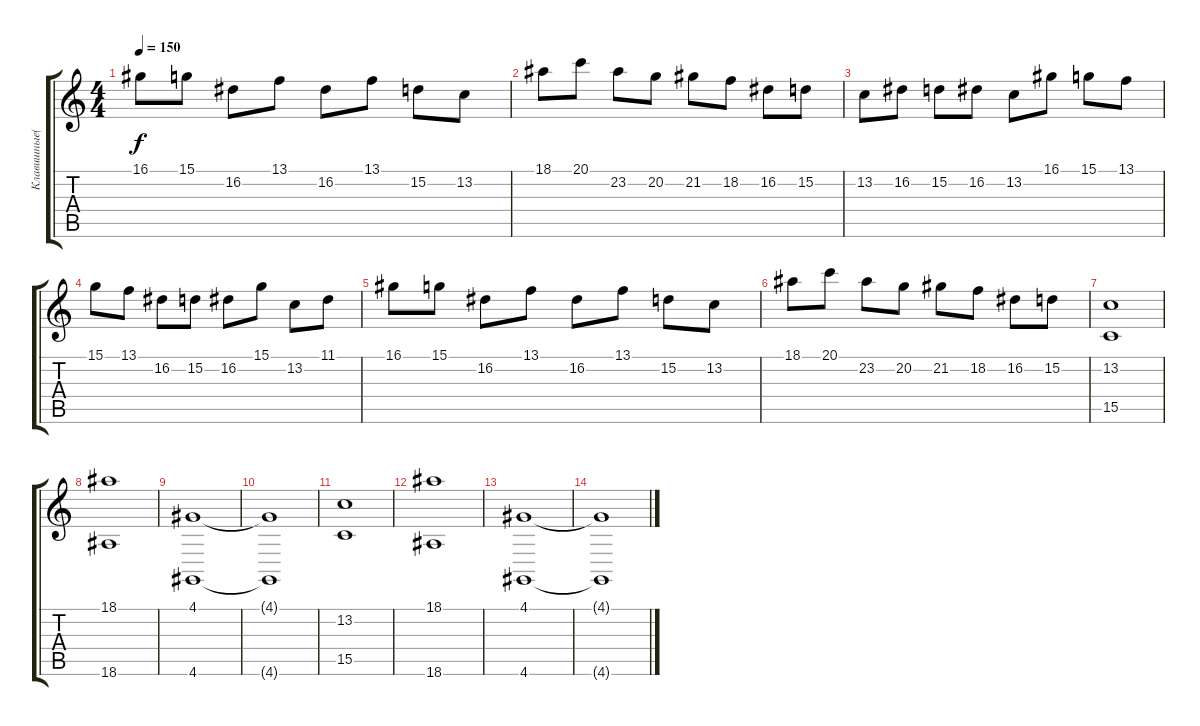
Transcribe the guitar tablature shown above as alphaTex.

\track ("Клавишные(Влад)" "Клавишные(") {instrument harpsichord}
\staff {score tabs}
\tuning (E4 B3 G3 D3 A2 E2) {hide}
\ts (4 4)
\tempo 150
\clef g2
\ks c
16.1.8{dy f} 15.1.8 16.2.8 13.1.8 16.2.8 13.1.8 15.2.8 13.2.8 |
18.1.8 20.1.8 23.2.8 20.2.8 21.2.8 18.2.8 16.2.8 15.2.8 |
13.2.8 16.2.8 15.2.8 16.2.8 13.2.8 16.1.8 15.1.8 13.1.8 |
15.1.8 13.1.8 16.2.8 15.2.8 16.2.8 15.1.8 13.2.8 11.1.8 |
16.1.8 15.1.8 16.2.8 13.1.8 16.2.8 13.1.8 15.2.8 13.2.8 |
18.1.8 20.1.8 23.2.8 20.2.8 21.2.8 18.2.8 16.2.8 15.2.8 |
(13.2 15.5).1 |
(18.1 18.6).1 |
(4.1 4.6).1 |
(4.1{t} 4.6{t}).1 |
(13.2 15.5).1 |
(18.1 18.6).1 |
(4.1 4.6).1 |
(4.1{t} 4.6{t}).1
